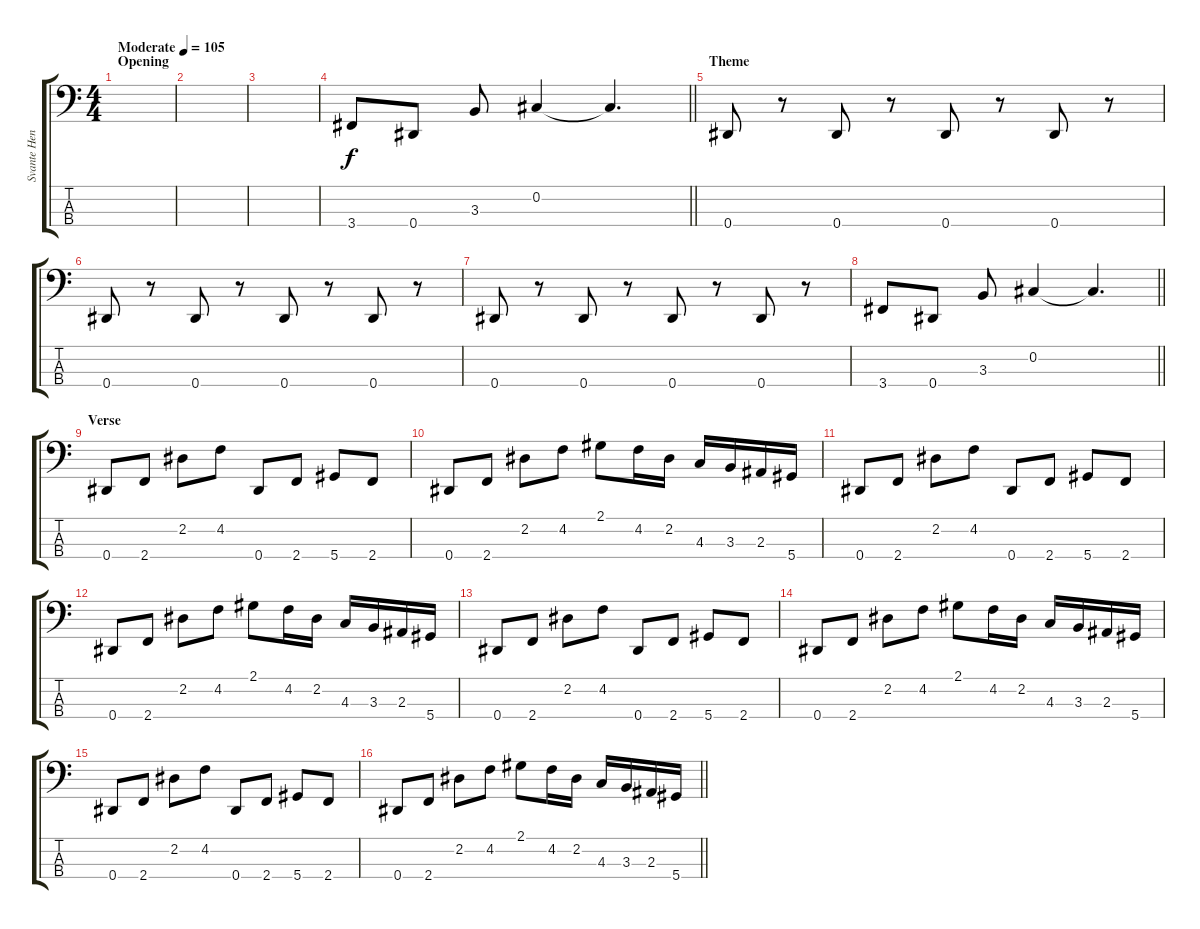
\track ("Svante Henrysson" "Svante Hen") {instrument fretlessbass}
\staff {score tabs}
\tuning (Gb2 Db2 Ab1 Eb1) {hide}
\ts (4 4)
\section ("" "Opening")
\tempo (105 "Moderate")
\clef f4
\ks c
|
|
|
\barLineRight lightlight
3.4.8 0.4.8 3.3.8 0.2.4 0.2{t}.4{d} |
\section ("" "Theme")
0.4.8 r.8 0.4.8 r.8 0.4.8 r.8 0.4.8 r.8 |
0.4.8 r.8 0.4.8 r.8 0.4.8 r.8 0.4.8 r.8 |
0.4.8 r.8 0.4.8 r.8 0.4.8 r.8 0.4.8 r.8 |
\barLineRight lightlight
3.4.8 0.4.8 3.3.8 0.2.4 0.2{t}.4{d} |
\section ("" "Verse")
0.4.8 2.4.8 2.2.8 4.2.8 0.4.8 2.4.8 5.4.8 2.4.8 |
0.4.8 2.4.8 2.2.8 4.2.8 2.1.8 4.2.16 2.2.16 4.3.16 3.3.16 2.3.16 5.4.16 |
0.4.8 2.4.8 2.2.8 4.2.8 0.4.8 2.4.8 5.4.8 2.4.8 |
0.4.8 2.4.8 2.2.8 4.2.8 2.1.8 4.2.16 2.2.16 4.3.16 3.3.16 2.3.16 5.4.16 |
0.4.8 2.4.8 2.2.8 4.2.8 0.4.8 2.4.8 5.4.8 2.4.8 |
0.4.8 2.4.8 2.2.8 4.2.8 2.1.8 4.2.16 2.2.16 4.3.16 3.3.16 2.3.16 5.4.16 |
0.4.8 2.4.8 2.2.8 4.2.8 0.4.8 2.4.8 5.4.8 2.4.8 |
\barLineRight lightlight
0.4.8 2.4.8 2.2.8 4.2.8 2.1.8 4.2.16 2.2.16 4.3.16 3.3.16 2.3.16 5.4.16
